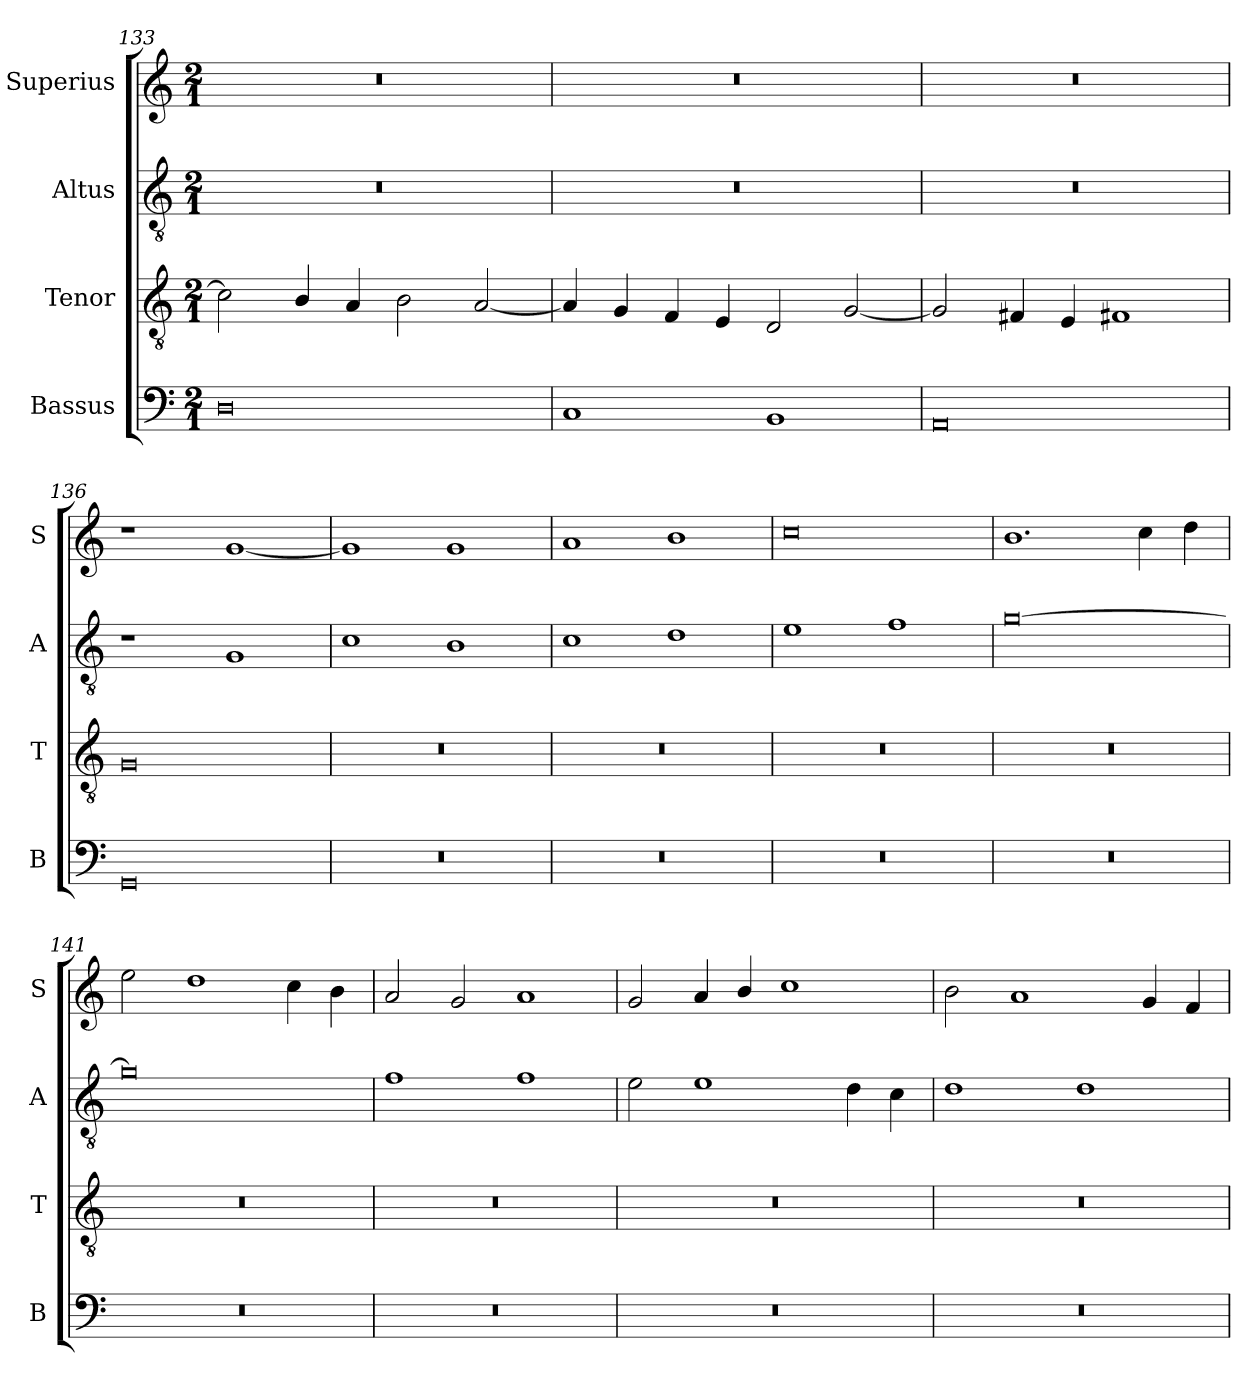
**kern	**kern	**kern	**kern
*part4	*part3	*part2	*part1
*staff4	*staff3	*staff2	*staff1
*I"Bassus	*I"Tenor	*I"Altus	*I"Superius
*I'B	*I'T	*I'A	*I'S
*clefF4	*clefGv2	*clefGv2	*clefG2
*k[]	*k[]	*k[]	*k[]
*M2/1	*M2/1	*M2/1	*M2/1
=133	=133	=133	=133
0D	2c\]	0r	0r
.	4B/	.	.
.	4A/	.	.
.	2B\	.	.
.	[2A/	.	.
=134	=134	=134	=134
1C/	4A/]	0r	0r
.	4G/	.	.
.	4F/	.	.
.	4E/	.	.
1BB/	2D/	.	.
.	[2G/	.	.
=135	=135	=135	=135
0AA	2G/]	0r	0r
.	4F#X/	.	.
.	4E/	.	.
.	1F#X/	.	.
=136	=136	=136	=136
0GG	0G	1r	1r
.	.	1G/	[1g/
=137	=137	=137	=137
0r	0r	1c\	1g/]
.	.	1B\	1g/
=138	=138	=138	=138
0r	0r	1c\	1a/
.	.	1d\	1b\
=139	=139	=139	=139
0r	0r	1e\	0cc
.	.	1f\	.
=140	=140	=140	=140
0r	0r	[0g	1.b\
.	.	.	4cc\
.	.	.	4dd\
=141	=141	=141	=141
0r	0r	0g]	2ee\
.	.	.	1dd\
.	.	.	4cc\
.	.	.	4b\
=142	=142	=142	=142
0r	0r	1f\	2a/
.	.	.	2g/
.	.	1f\	1a/
=143	=143	=143	=143
0r	0r	2e\	2g/
.	.	1e\	4a/
.	.	.	4b/
.	.	.	1cc\
.	.	4d\	.
.	.	4c\	.
=144	=144	=144	=144
0r	0r	1d\	2b\
.	.	.	1a/
.	.	1d\	.
.	.	.	4g/
.	.	.	4f/
=	=	=	=
*-	*-	*-	*-
